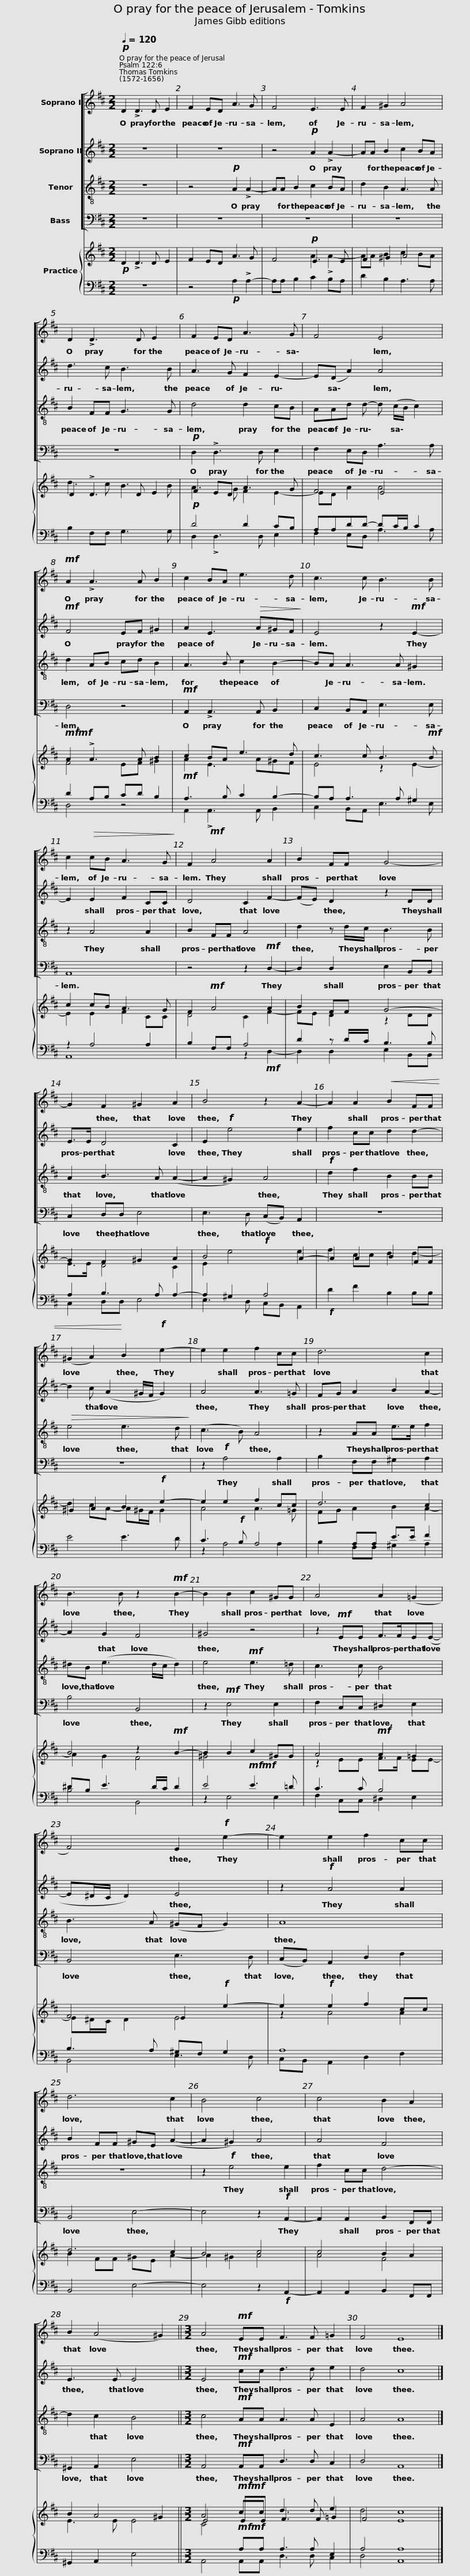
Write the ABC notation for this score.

X:1
%%score [ 1 2 3 4 ] { ( 5 7 ) | ( 6 8 ) }
L:1/8
Q:1/4=120
M:2/2
I:linebreak $
K:D
V:1 treble
V:2 treble
V:3 treble-8
V:4 bass
V:5 treble
V:7 treble
V:6 bass
V:8 bass
V:1
!p! D2 !>!D3 D E2 | F2 ED A3 G | F4 E3 E |$ F2 ^G2 A4 | D2 !>!D3 D E2 | %5
 F2 ED A3 G |$ F4 E4 |!mf! A2 !>!A3 A B2 | c2 BA e3 d |$ c3 c B3 B | %10
 c2!>(! cB A3 G!>)! | F2!mf! A4 A2 |$ B2 FF G4- | G2 F2 ^G2 A2 | B4 z2 A2- |$ %15
 A2 A2!<(! B2 FF | (^G2 A2)!<)! B2!f! e2- | e2 e2 f2 cc |$ d6 c2 | B3 B z2!mf! B2- | %20
 B2 B2 c2 ^GG |$ A4 A2 (!courtesy!=G2 | F4) E2!f! e2- | e2 e2 f2 cc |$ d6 c2 | %25
 B4 c4 | c4 B2 A2 | B2 (A4 ^G2) ||$[M:3/2] A4!mf! EE F3 F !courtesy!=G2 | F4 E8 |] %30
V:2
 z8 | z8 | z4!p! A2 !>!A2- |$ AA B2 c2 BA | d3 c B3 B | %5
 A3 G F2 E2- |$ E(D A2) A4 |!mf! F4 EF ^G2 | A2 E3!>(! A^GF!>)! |$ E4 z2!mf! E2- | %10
 E2 E2 F2 CC | D4 C2 F2- |$ (FE) D2 z2 DD | E>E D4 C2 | E2!f! e4 e2 |$ %15
 f2 cc d2 d2- | d2 c (A2 ^G/F/ G2) | A4 A3 !courtesy!=G |$ FG A2 B2 A2- | A2 G2 F4 | %20
 ^G4 z4 |$ z2!mf! EE F>FE(E- | E^D/C/ D2) E4 | z2!f! A4 A2 |$ B2 FF ^GE (A2- | %25
 A2 ^G2) A4 | A4 F4 | E3 E E4 ||$[M:3/2] E4!mf! cc d3 d e2 | d4 c8 |] %30
V:3
 z8 | z4!p! A2 !>!A2- | AA B2 c2 BA |$ d2 B2 A3 A | B2 FF G3 G | %5
 d4 d2 cB |$ AAd d- d (c/B/ c2) | d2 AB cd B2 | A3 B c2 B2- |$ BA A3 A ^G2 | %10
 z2 A4 A2 | B2 FF A4 |$ d2 z d/c/ B3 B | A2 B3 A (A2- | A2 ^G2) A4 |$ %15
!f! d2 f2 B2 BB |!>(! e4 e3 d!>)! | (c3 B) A4 |$ z2 AA e>e f2 | ^dB (e3 d/c/ d2) | %20
 e4!mf! e3 !courtesy!=d |$ c3 c B4 | B3 A (^GF G2) | A8 |$ z8 | %25
 z2!f! e4 e2 | f2 cc d4- | d2 c2 B4 ||$[M:3/2] c4!mf! AA A3 A E2 | A4 A8 |] %30
V:4
 z8 | z8 | z8 |$ z8 | z8 | %5
!p! D,2 !>!D,3 D, E,2 |$ F,2 E,D, A,3 A, | D,4 z4 |!mf! A,,2 !>!A,,3 A,, B,,2 |$ C,2 B,,A,, E,3 E, | %10
 A,,8 | z4 z2!mf! D,2- |$ D,2 D,2 E,2 B,,B,, | C,2 D,D, E,4 | E,3 D, (C,B,,) A,,2 |$ %15
 z8 | z8 | z2!f! A,4 A,2 |$ B,2 F,F, ^G,2 A,2 | B,4 B,,4 | %20
 z2!mf! E,4 E,2 |$ F,2 C,C, ^D,2 E,2 | B,,4 E,3 D, | (C,B,,) A,,2 D,2 F,2 |$ B,,4 E,4- | %25
 E,4 z2!f! A,,2- | A,,2 A,,2 B,,2 F,,F,, | ^G,,2 A,,2 E,4 ||$[M:3/2] A,,4!mf! A,,A,, D,3 D, C,2 | D,4 A,,8 |] %30
V:5
!p! D2 !>!D3 D E2 | F2 ED A3 G | F4!p! E3 E |$ F2 ^G2 A4 | D2 !>!D3 D E2 | %5
 F2 ED A3 G |$ F4 E4 |!mf!!mf! A2 !>!A3 A B2 | c2 BA e3 d |$ c3 c B3!mf! B | %10
 c2 cB A3 G | F2!mf! A4 A2 |$ B2 FF G4- | G2 F2 ^G2 A2 | B4!f! x2 A2- |$ %15
 A2 A2 B2 FF | ^G2 A2 B2!f! e2- | e2 e2 f2 cc |$ d6 c2 | B4 z2!mf! B2- | %20
 B2 B2 c2 ^GG |$ A4!mf! A2 !courtesy!=G2 | F4 E2!f! e2- | e2!f! e2 f2 cc |$ d6 c2 | %25
 B4 c4 | c4 B2 A2 | B2 A4 ^G2 ||$[M:3/2] A4!mf!!mf! EE F3 F !courtesy!=G2 | F4 E8 |] %30
V:6
 z8 | z4!p! A,2 !>!A,2- | A,A, B,2 C2 B,A, |$ D2 B,2 A,3 A, | B,2 F,F, G,3 G, | %5
!p! D4 D2 CB, |$ A,A,DD- DC/B,/ C2 | D2 A,B, CD B,2 |!mf! A,3 B, C2 B,2- |$ B,A, A,3 A, ^G,2 | %10
 z2 A,4 A,2 | B,2 F,F, A,4 |$ D2 z D/C/ B,3 B, | A,2 B,3 A, A,2- | A,2 ^G,2 A,4 |$ %15
!f! D2 F2 B,2 B,B, | E4 E3 D | C3!f! B, A,4 |$ x2 A,A, E>E F2 | ^DB, E3 D/C/ D2 | %20
 E4!mf!!mf! E3 !courtesy!=D |$ C3 C B,4 | B,3 A, ^G,F, G,2 | A,8 |$ B,,4 E,4- | %25
 E,4 z2!f! A,,2- | A,,2 A,,2 B,,2 F,,F,, | ^G,,2 A,,2 E,4 ||$[M:3/2][I:staff -1] C4!mf!!mf![I:staff +1] A,A, A,3 A, E,2 | A,4 A,8 |] %30
V:7
 x8 | x8 | x4 A2 !>!A2- |$ AA B2 c2 BA | d3 c B3 B | %5
 A3 G F2 E2- |$ ED A2 A4 | F4 EF ^G2 | A2 E3 A^GF |$ E4 z2 E2- | %10
 E2 E2 F2 CC | D4 C2 F2- |$ FE D2 z2 DD | E>E D4 C2 | E2 e4 e2 |$ %15
 f2 cc d2 d2- | d2 cA- A^G/F/ G2 | A4 A3 !courtesy!=G |$ FG A2 B2 A2- | A2 G2 F4 | %20
 ^G4 x4 |$ z2 EE F>F EE- | E^D/C/ D2 E4 | z2 A4 A2 |$ B2 FF ^GE A2- | %25
 A2 ^G2 A4 | A4 F4 | E3 E E4 ||$[M:3/2] E4 cc d3 d e2 | d4 c8 |] %30
V:8
 x8 | x8 | x8 |$ x8 | x8 | %5
 D,2 !>!D,3 D, E,2 |$ F,2 E,D, A,3 A, | D,4 z4 | A,,2 !>!A,,3 A,, B,,2 |$ C,2 B,,A,, E,3 E, | %10
 A,,8 | x4 z2!mf! D,2- |$ D,2 D,2 E,2 B,,B,, | C,2 D,D, E,4 | E,3 D, C,B,, A,,2 |$ %15
 x8 | x8 | z2 A,4 A,2 |$ B,2 F,F, ^G,2 A,2 | B,4 B,,4 | %20
 z2 E,4 E,2 |$ F,2 C,C, ^D,2 E,2 | B,,4 E,3 D, | C,B,, A,,2 D,2 F,2 |$ x8 | %25
 x8 | x8 | x8 ||$[M:3/2] A,,4 A,,A,, D,3 D, C,2 | D,4 A,,8 |] %30
